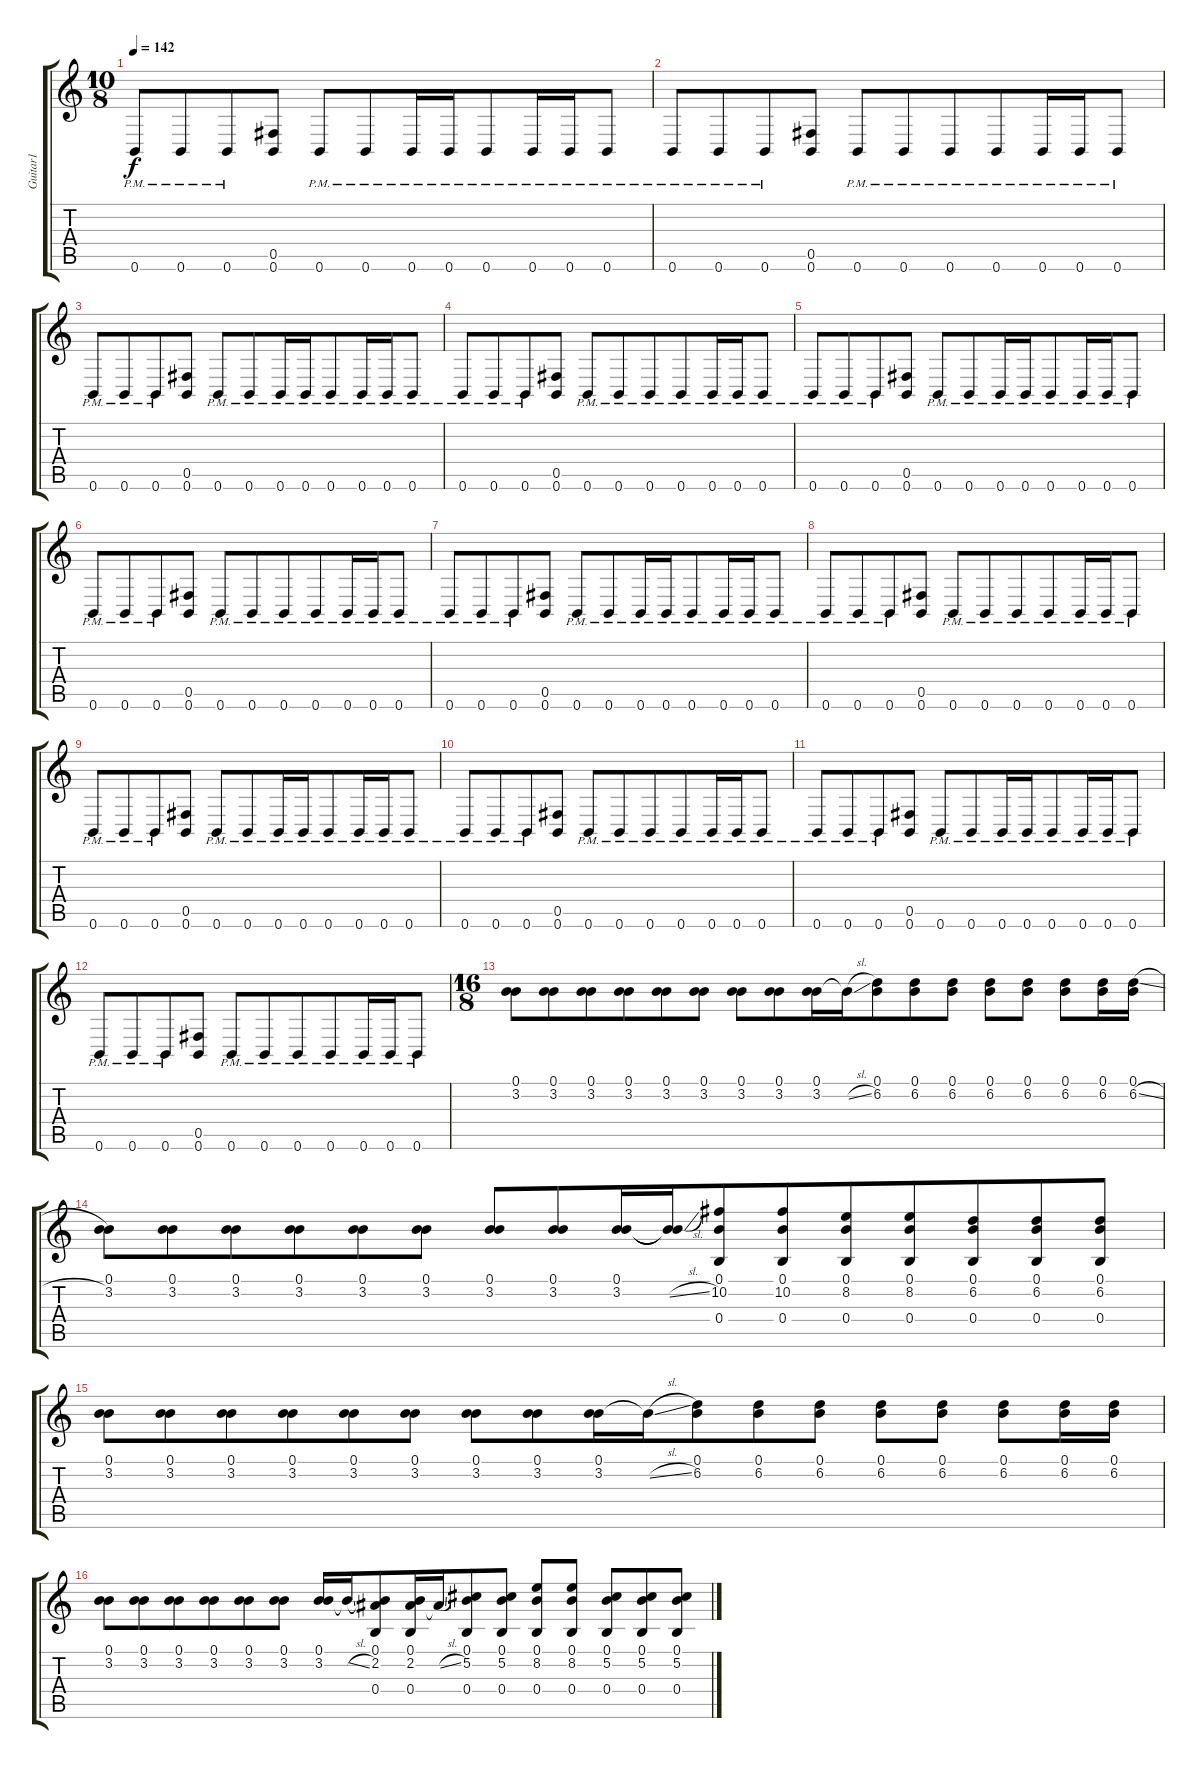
\track ("Guitar1" "Guitar1") {instrument overdrivenguitar}
\staff {score tabs}
\tuning (B3 Ab3 E3 B2 Gb2 B1) {hide}
\ts (10 8)
\tempo 142
\clef g2
\ks c
0.6{pm}.8{dy f balance 10} 0.6{pm}.8 0.6{pm}.8 (0.5 0.6).8 0.6{pm}.8 0.6{pm}.8 0.6{pm}.16 0.6{pm}.16{beam merge} 0.6{pm}.8 0.6{pm}.16 0.6{pm}.16{beam merge} 0.6{pm}.8 |
0.6{pm}.8 0.6{pm}.8 0.6{pm}.8 (0.5 0.6).8 0.6{pm}.8 0.6{pm}.8 0.6{pm}.8{beam merge} 0.6{pm}.8 0.6{pm}.16 0.6{pm}.16{beam merge} 0.6{pm}.8 |
0.6{pm}.8{balance 8} 0.6{pm}.8 0.6{pm}.8 (0.5 0.6).8 0.6{pm}.8 0.6{pm}.8 0.6{pm}.16 0.6{pm}.16{beam merge} 0.6{pm}.8 0.6{pm}.16 0.6{pm}.16{beam merge} 0.6{pm}.8 |
0.6{pm}.8 0.6{pm}.8 0.6{pm}.8 (0.5 0.6).8 0.6{pm}.8 0.6{pm}.8 0.6{pm}.8{beam merge} 0.6{pm}.8 0.6{pm}.16 0.6{pm}.16{beam merge} 0.6{pm}.8 |
0.6{pm}.8 0.6{pm}.8 0.6{pm}.8 (0.5 0.6).8 0.6{pm}.8 0.6{pm}.8 0.6{pm}.16 0.6{pm}.16{beam merge} 0.6{pm}.8 0.6{pm}.16 0.6{pm}.16{beam merge} 0.6{pm}.8 |
0.6{pm}.8 0.6{pm}.8 0.6{pm}.8 (0.5 0.6).8 0.6{pm}.8 0.6{pm}.8 0.6{pm}.8{beam merge} 0.6{pm}.8 0.6{pm}.16 0.6{pm}.16{beam merge} 0.6{pm}.8 |
0.6{pm}.8 0.6{pm}.8 0.6{pm}.8 (0.5 0.6).8 0.6{pm}.8 0.6{pm}.8 0.6{pm}.16 0.6{pm}.16{beam merge} 0.6{pm}.8 0.6{pm}.16 0.6{pm}.16{beam merge} 0.6{pm}.8 |
0.6{pm}.8 0.6{pm}.8 0.6{pm}.8 (0.5 0.6).8 0.6{pm}.8 0.6{pm}.8 0.6{pm}.8{beam merge} 0.6{pm}.8 0.6{pm}.16 0.6{pm}.16{beam merge} 0.6{pm}.8 |
0.6{pm}.8 0.6{pm}.8 0.6{pm}.8 (0.5 0.6).8 0.6{pm}.8 0.6{pm}.8 0.6{pm}.16 0.6{pm}.16{beam merge} 0.6{pm}.8 0.6{pm}.16 0.6{pm}.16{beam merge} 0.6{pm}.8 |
0.6{pm}.8 0.6{pm}.8 0.6{pm}.8 (0.5 0.6).8 0.6{pm}.8 0.6{pm}.8 0.6{pm}.8{beam merge} 0.6{pm}.8 0.6{pm}.16 0.6{pm}.16{beam merge} 0.6{pm}.8 |
0.6{pm}.8 0.6{pm}.8 0.6{pm}.8 (0.5 0.6).8 0.6{pm}.8 0.6{pm}.8 0.6{pm}.16 0.6{pm}.16{beam merge} 0.6{pm}.8 0.6{pm}.16 0.6{pm}.16{beam merge} 0.6{pm}.8 |
0.6{pm}.8 0.6{pm}.8 0.6{pm}.8 (0.5 0.6).8 0.6{pm}.8 0.6{pm}.8 0.6{pm}.8{beam merge} 0.6{pm}.8 0.6{pm}.16 0.6{pm}.16{beam merge} 0.6{pm}.8 |
\ts (16 8)
(0.1 3.2).8{beam merge} (0.1 3.2).8{beam merge} (0.1 3.2).8 (0.1 3.2).8{beam merge} (0.1 3.2).8{beam merge} (0.1 3.2).8{beam split} (0.1 3.2).8{beam merge} (0.1 3.2).8{beam merge} (0.1 3.2).16 3.2{sl t}.16 (0.1 6.2).8{beam merge} (0.1 6.2).8{beam merge} (0.1 6.2).8 (0.1 6.2).8{beam merge} (0.1 6.2).8{beam split} (0.1 6.2).8{beam merge} (0.1 6.2).16 (0.1 6.2{sl}).16 |
(0.1 3.2).8{beam merge} (0.1 3.2).8{beam merge} (0.1 3.2).8 (0.1 3.2).8{beam merge} (0.1 3.2).8{beam merge} (0.1 3.2).8 (0.1 3.2).8{beam merge} (0.1 3.2).8{beam merge} (0.1 3.2).16 (0.1{t} 3.2{sl t}).16 (0.1 10.2 0.4).8{beam merge} (0.1 10.2 0.4).8 (0.1 8.2 0.4).8{beam merge} (0.1 8.2 0.4).8 (0.1 6.2 0.4).8{beam merge} (0.1 6.2 0.4).8 (0.1 6.2 0.4).8 |
(0.1 3.2).8{beam merge} (0.1 3.2).8{beam merge} (0.1 3.2).8 (0.1 3.2).8{beam merge} (0.1 3.2).8{beam merge} (0.1 3.2).8{beam split} (0.1 3.2).8{beam merge} (0.1 3.2).8{beam merge} (0.1 3.2).16 3.2{sl t}.16 (0.1 6.2).8{beam merge} (0.1 6.2).8{beam merge} (0.1 6.2).8 (0.1 6.2).8{beam merge} (0.1 6.2).8{beam split} (0.1 6.2).8{beam merge} (0.1 6.2).16 (0.1 6.2).16 |
(0.1 3.2).8{beam merge} (0.1 3.2).8{beam merge} (0.1 3.2).8 (0.1 3.2).8{beam merge} (0.1 3.2).8{beam merge} (0.1 3.2).8 (0.1 3.2).16 3.2{sl t}.16{beam merge} (0.1 2.2 0.4).8{beam merge} (0.1 2.2 0.4).16 2.2{sl t}.16 (0.1 5.2 0.4).8{beam merge} (0.1 5.2 0.4).8{beam split} (0.1 8.2 0.4).8{beam merge} (0.1 8.2 0.4).8{beam split} (0.1 5.2 0.4).8{beam merge} (0.1 5.2 0.4).8{beam merge} (0.1 5.2 0.4).8
